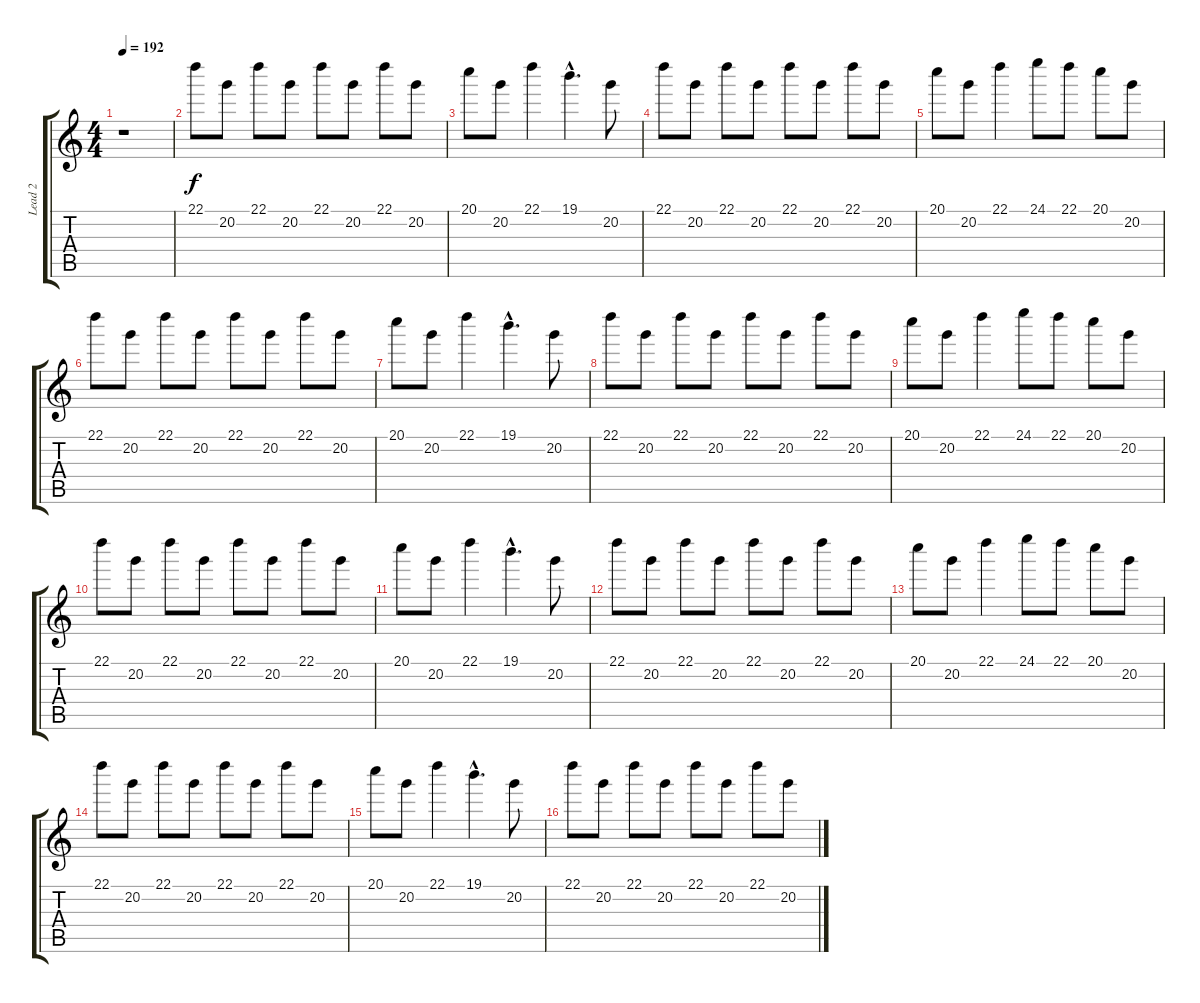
\track ("Lead 2" "Lead 2") {instrument distortionguitar}
\staff {score tabs}
\tuning (E4 B3 G3 D3 A2 E2) {hide}
\ts (4 4)
\tempo 192
\clef g2
\ks c
r.1{dy f} |
22.1.8 20.2.8 22.1.8 20.2.8 22.1.8 20.2.8 22.1.8 20.2.8 |
20.1.8 20.2.8 22.1.4 19.1{hac}.4{d} 20.2.8 |
22.1.8 20.2.8 22.1.8 20.2.8 22.1.8 20.2.8 22.1.8 20.2.8 |
20.1.8 20.2.8 22.1.4 24.1.8 22.1.8 20.1.8 20.2.8 |
22.1.8 20.2.8 22.1.8 20.2.8 22.1.8 20.2.8 22.1.8 20.2.8 |
20.1.8 20.2.8 22.1.4 19.1{hac}.4{d} 20.2.8 |
22.1.8 20.2.8 22.1.8 20.2.8 22.1.8 20.2.8 22.1.8 20.2.8 |
20.1.8 20.2.8 22.1.4 24.1.8 22.1.8 20.1.8 20.2.8 |
22.1.8 20.2.8 22.1.8 20.2.8 22.1.8 20.2.8 22.1.8 20.2.8 |
20.1.8 20.2.8 22.1.4 19.1{hac}.4{d} 20.2.8 |
22.1.8 20.2.8 22.1.8 20.2.8 22.1.8 20.2.8 22.1.8 20.2.8 |
20.1.8 20.2.8 22.1.4 24.1.8 22.1.8 20.1.8 20.2.8 |
22.1.8 20.2.8 22.1.8 20.2.8 22.1.8 20.2.8 22.1.8 20.2.8 |
20.1.8 20.2.8 22.1.4 19.1{hac}.4{d} 20.2.8 |
22.1.8 20.2.8 22.1.8 20.2.8 22.1.8 20.2.8 22.1.8 20.2.8
